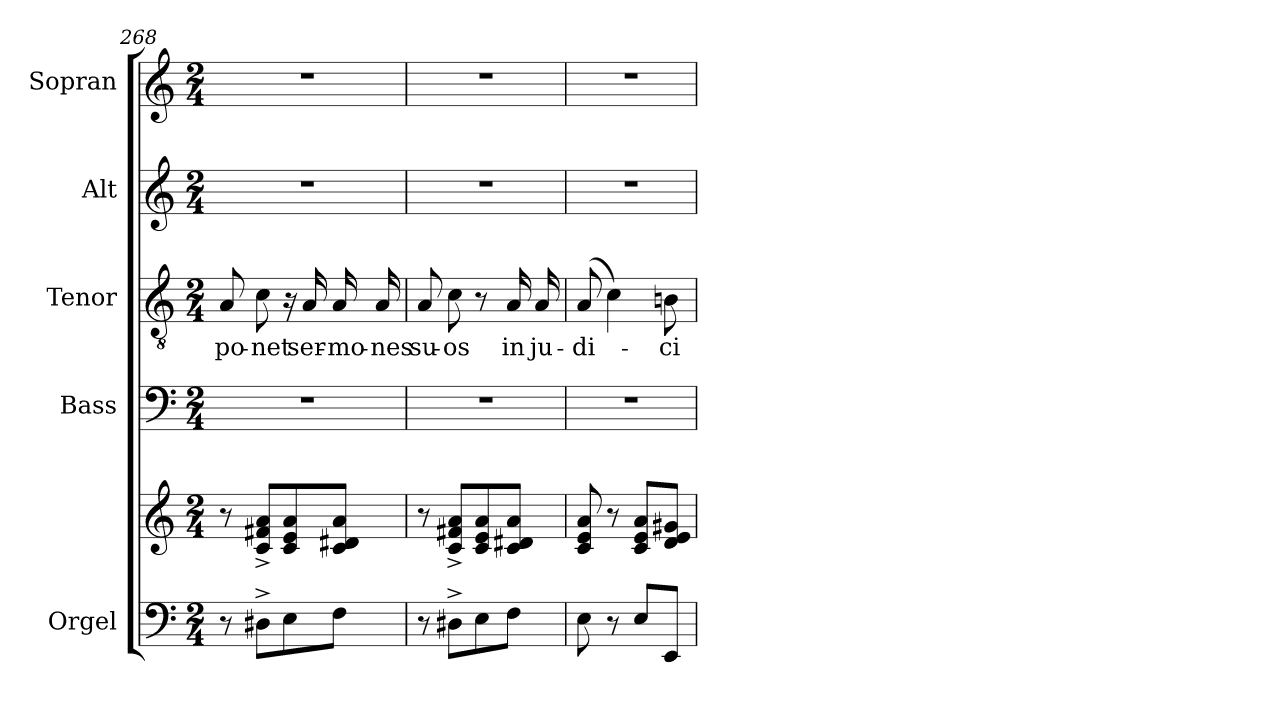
**kern	**kern	**kern	**kern	**text	**kern	**kern
*part5	*part5	*part4	*part3	*part3	*part2	*part1
*staff6	*staff5	*staff4	*staff3	*staff3	*staff2	*staff1
*I"Orgel	*	*I"Bass	*I"Tenor	*	*I"Alt	*I"Sopran
*I'Org.	*	*I'B.	*I'T.	*	*I'A.	*I'S.
*clefF4	*clefG2	*clefF4	*clefGv2	*	*clefG2	*clefG2
*k[]	*k[]	*k[]	*k[]	*	*k[]	*k[]
*C:	*C:	*C:	*C:	*	*C:	*C:
*M2/4	*M2/4	*M2/4	*M2/4	*	*M2/4	*M2/4
=268	=268	=268	=268	=268	=268	=268
!	!	!	!	!LO:LY:b	!	!
8r	8r	2r	8A/	-po-	2r	2r
!	!	!	!	!LO:LY:b	!	!
8D#X^>\L	8c/^< 8f#X/^< 8a/^<L	.	8c\	-net	.	.
8E\	8c/ 8e/ 8a/	.	16r	.	.	.
!	!	!	!	!LO:LY:b	!	!
.	.	.	16A/	ser-	.	.
!	!	!	!	!LO:LY:b	!	!
8F\J	8c/ 8d#X/ 8a/J	.	16A/	-mo-	.	.
!	!	!	!	!LO:LY:b	!	!
.	.	.	16A/	-nes	.	.
=269	=269	=269	=269	=269	=269	=269
!	!	!	!	!LO:LY:b	!	!
8r	8r	2r	8A/	su-	2r	2r
!	!	!	!	!LO:LY:b	!	!
8D#X^>\L	8c/^< 8f#X/^< 8a/^<L	.	8c\	-os	.	.
8E\	8c/ 8e/ 8a/	.	8r	.	.	.
!	!	!	!	!LO:LY:b	!	!
8F\J	8c/ 8d#X/ 8a/J	.	16A/	in	.	.
!	!	!	!	!LO:LY:b	!	!
.	.	.	16A/	ju-	.	.
=270	=270	=270	=270	=270	=270	=270
!	!	!	!	!LO:LY:b	!	!
8E\	8c/ 8e/ 8a/	2r	(8A/	-di-	2r	2r
8r	8r	.	4c\)	.	.	.
8E/L	8c/ 8e/ 8a/L	.	.	.	.	.
!	!	!	!	!LO:LY:b	!	!
8EE/J	8d/ 8e/ 8g#X/J	.	8Bn\	-ci-	.	.
=	=	=	=	=	=	=
*-	*-	*-	*-	*-	*-	*-
